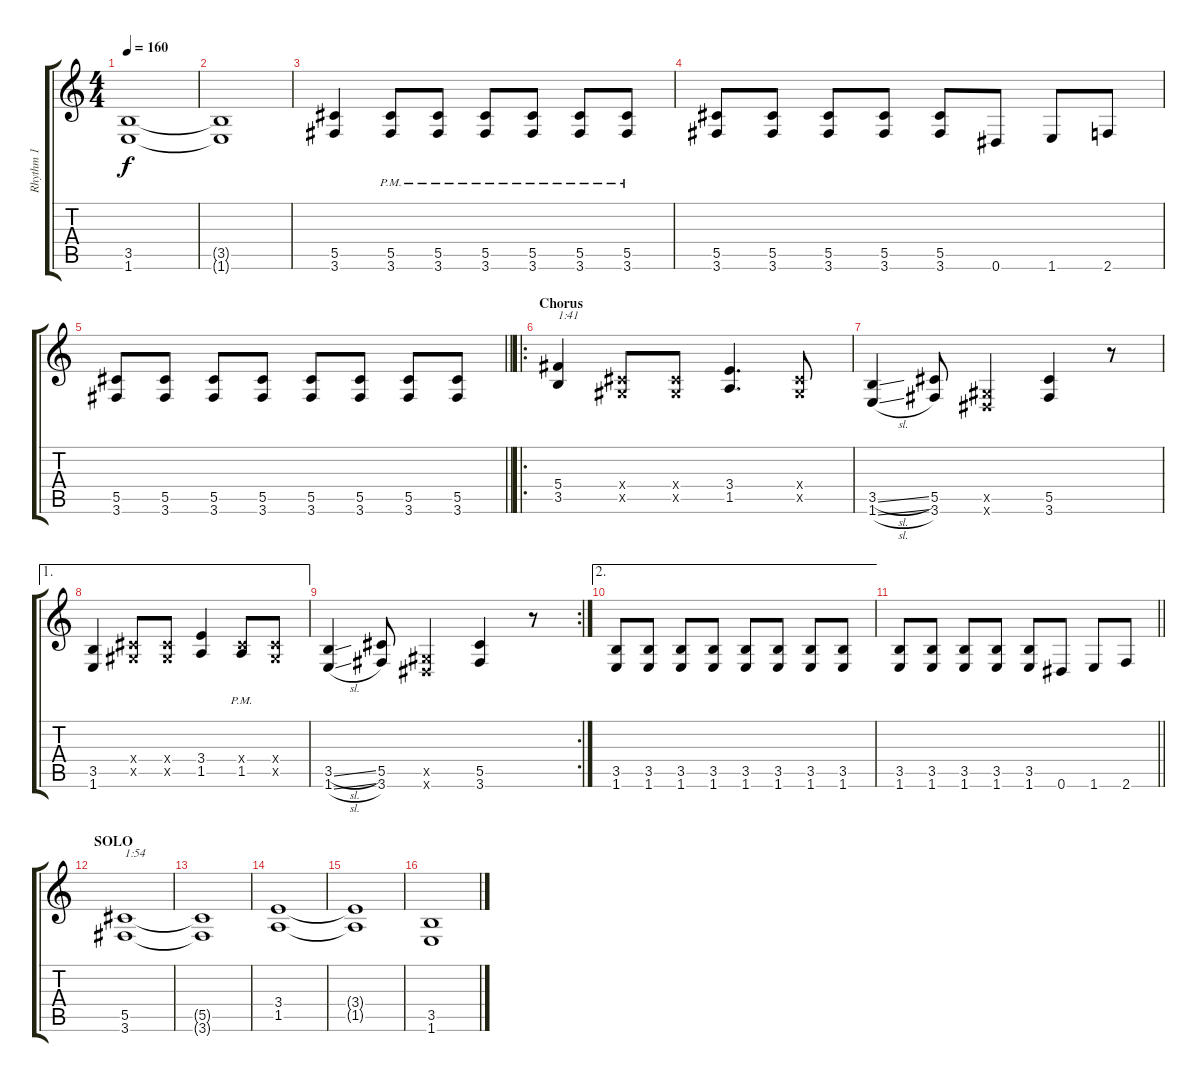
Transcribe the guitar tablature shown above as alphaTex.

\track ("Rhythm 1" "Rhythm 1") {instrument overdrivenguitar}
\staff {score tabs}
\tuning (Eb4 Bb3 Gb3 Db3 Ab2 Eb2) {hide}
\ts (4 4)
\tempo 160
\clef g2
\ks c
(3.5 1.6).1{dy f} |
(3.5{t} 1.6{t}).1 |
(5.5 3.6).4 (5.5{pm} 3.6{pm}).8 (5.5{pm} 3.6{pm}).8 (5.5{pm} 3.6{pm}).8 (5.5{pm} 3.6{pm}).8 (5.5{pm} 3.6{pm}).8 (5.5{pm} 3.6{pm}).8 |
(5.5 3.6).8 (5.5 3.6).8 (5.5 3.6).8 (5.5 3.6).8 (5.5 3.6).8 0.6.8 1.6.8 2.6.8 |
\barLineRight lightlight
(5.5 3.6).8 (5.5 3.6).8 (5.5 3.6).8 (5.5 3.6).8 (5.5 3.6).8 (5.5 3.6).8 (5.5 3.6).8 (5.5 3.6).8 |
\ro
\section ("" "Chorus")
(5.4 3.5).4{txt "1:41"} (0.4{x} 0.5{x}).8 (0.4{x} 0.5{x}).8 (3.4 1.5).4{d} (0.4{x} 0.5{x}).8 |
(3.5{sl} 1.6{sl}).4 (5.5 3.6).8 (0.5{x} 0.6{x}).4 (5.5 3.6).4 r.8 |
\ae 1
(3.5 1.6).4 (0.4{x} 0.5{x}).8 (0.4{x} 0.5{x}).8 (3.4 1.5).4 (0.4{x} 1.5{pm}).8 (0.4{x} 0.5{x}).8 |
\rc 2
(3.5{sl} 1.6{sl}).4 (5.5 3.6).8 (0.5{x} 0.6{x}).4 (5.5 3.6).4 r.8 |
\ae 2
(3.5 1.6).8 (3.5 1.6).8 (3.5 1.6).8 (3.5 1.6).8 (3.5 1.6).8 (3.5 1.6).8 (3.5 1.6).8 (3.5 1.6).8 |
\barLineRight lightlight
(3.5 1.6).8 (3.5 1.6).8 (3.5 1.6).8 (3.5 1.6).8 (3.5 1.6).8 0.6.8 1.6.8 2.6.8 |
\section ("" "SOLO")
(5.5 3.6).1{txt "1:54"} |
(5.5{t} 3.6{t}).1 |
(3.4 1.5).1 |
(3.4{t} 1.5{t}).1 |
(3.5 1.6).1
